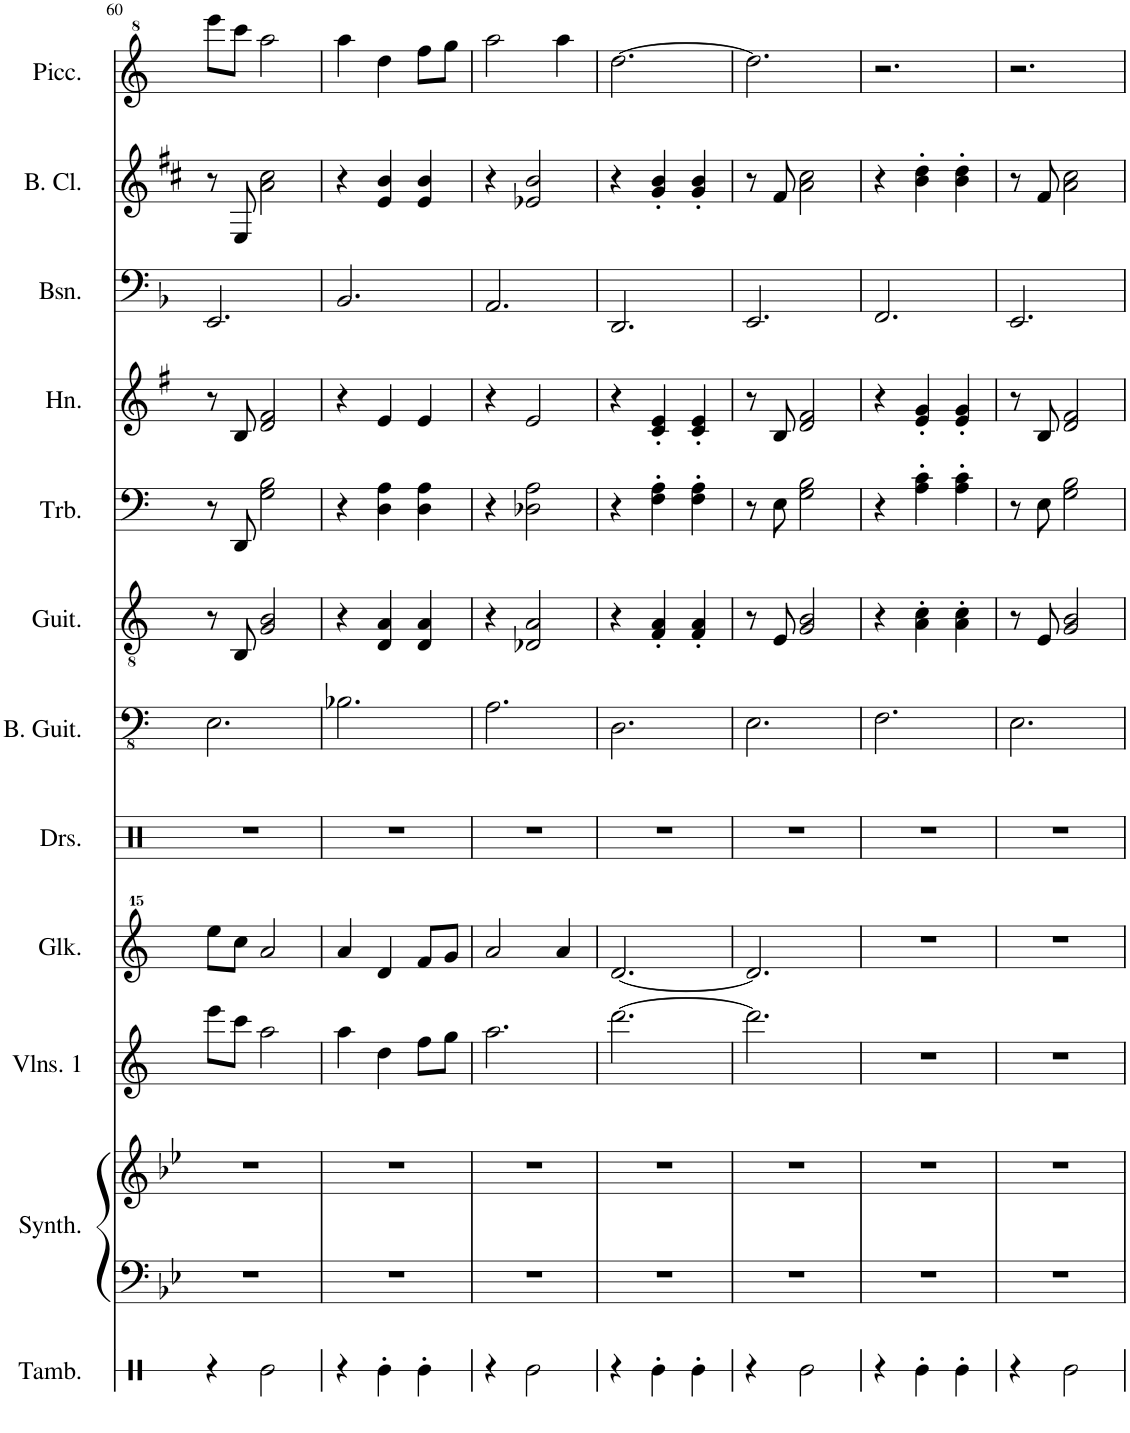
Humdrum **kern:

**kern	**kern	**kern	**kern	**kern	**kern	**kern	**kern	**kern	**kern	**kern	**kern	**kern
*part12	*part11	*part11	*part10	*part9	*part8	*part7	*part6	*part5	*part4	*part3	*part2	*part1
*staff13	*staff12	*staff11	*staff10	*staff9	*staff8	*staff7	*staff6	*staff5	*staff4	*staff3	*staff2	*staff1
*I"Tambourine	*I"Keyboard Synthesizer	*	*I"Violins 1	*I"Glockenspiel	*I"Drumset	*I"Bass Guitar	*I"Guitar	*I"Trombone	*I"Horn	*I"Bassoon	*I"Bass Clarinet	*I"Piccolo
*I'Tamb.	*I'Synth.	*	*I'Vlns. 1	*I'Glk.	*I'Drs.	*I'B. Guit.	*I'Guit.	*I'Trb.	*I'Hn.	*I'Bsn.	*I'B. Cl.	*I'Picc.
!!LO:PB:g=z
*clefX	*clefF4	*clefG2	*clefG2	*clefG^^2	*clefX	*clefFv4	*clefGv2	*clefF4	*clefG2	*clefF4	*clefG2	*clefG^2
*	*	*	*	*	*	*	*	*	*Trd4c7	*	*Trd8c14	*Trd-7c-12
*k[]	*k[b-e-]	*k[b-e-]	*k[]	*k[]	*k[]	*k[]	*k[]	*k[]	*k[f#]	*k[b-]	*k[f#c#]	*k[]
*M3/4	*M3/4	*M3/4	*M3/4	*M3/4	*M3/4	*M3/4	*M3/4	*M3/4	*M3/4	*M3/4	*M3/4	*M3/4
=60	=60	=60	=60	=60	=60	=60	=60	=60	=60	=60	=60	=60
4r	2.r	2.r	8eee\L	8eeee\L	2.r	2.EE\	8r	8r	8r	2.EE/	8r	8eeee\L
.	.	.	8ccc\J	8cccc\J	.	.	8BB/	8DD/	8B/	.	8E/	8cccc\J
2Re\	.	.	2aa\	2aaa/	.	.	2G/ 2B/	2G\ 2B\	2d/ 2f#/	.	2a\ 2cc#\	2aaa\
=61	=61	=61	=61	=61	=61	=61	=61	=61	=61	=61	=61	=61
4r	2.r	2.r	4aa\	4aaa/	2.r	2.BB-X\	4r	4r	4r	2.BB-/	4r	4aaa\
4Re'\	.	.	4dd\	4ddd/	.	.	4D/ 4A/	4D\ 4A\	4e/	.	4e/ 4b/	4ddd\
4Re'\	.	.	8ff\L	8fff/L	.	.	4D/ 4A/	4D\ 4A\	4e/	.	4e/ 4b/	8fff\L
.	.	.	8gg\J	8ggg/J	.	.	.	.	.	.	.	8ggg\J
=62	=62	=62	=62	=62	=62	=62	=62	=62	=62	=62	=62	=62
4r	2.r	2.r	2.aa\	2aaa/	2.r	2.AA\	4r	4r	4r	2.AA/	4r	2aaa\
2Re\	.	.	.	.	.	.	2D-X/ 2A/	2D-X\ 2A\	2e/	.	2e-X/ 2b/	.
.	.	.	.	4aaa/	.	.	.	.	.	.	.	4aaa\
=63	=63	=63	=63	=63	=63	=63	=63	=63	=63	=63	=63	=63
4r	2.r	2.r	[2.ddd\	[2.ddd/	2.r	2.DD\	4r	4r	4r	2.DD/	4r	[2.ddd\
4Re'\	.	.	.	.	.	.	4F/' 4A/'	4F\' 4A\'	4c/' 4e/'	.	4g/' 4b/'	.
4Re'\	.	.	.	.	.	.	4F/' 4A/'	4F\' 4A\'	4c/' 4e/'	.	4g/' 4b/'	.
=64	=64	=64	=64	=64	=64	=64	=64	=64	=64	=64	=64	=64
4r	2.r	2.r	2.ddd\]	2.ddd/]	2.r	2.EE\	8r	8r	8r	2.EE/	8r	2.ddd\]
.	.	.	.	.	.	.	8E/	8E\	8B/	.	8f#/	.
2Re\	.	.	.	.	.	.	2G/ 2B/	2G\ 2B\	2d/ 2f#/	.	2a\ 2cc#\	.
=65	=65	=65	=65	=65	=65	=65	=65	=65	=65	=65	=65	=65
4r	2.r	2.r	2.r	2.r	2.r	2.FF\	4r	4r	4r	2.FF/	4r	2.r
4Re'\	.	.	.	.	.	.	4A\' 4c\'	4A\' 4c\'	4e/' 4g/'	.	4b\' 4dd\'	.
4Re'\	.	.	.	.	.	.	4A\' 4c\'	4A\' 4c\'	4e/' 4g/'	.	4b\' 4dd\'	.
=66	=66	=66	=66	=66	=66	=66	=66	=66	=66	=66	=66	=66
4r	2.r	2.r	2.r	2.r	2.r	2.EE\	8r	8r	8r	2.EE/	8r	2.r
.	.	.	.	.	.	.	8E/	8E\	8B/	.	8f#/	.
2Re\	.	.	.	.	.	.	2G/ 2B/	2G\ 2B\	2d/ 2f#/	.	2a\ 2cc#\	.
=	=	=	=	=	=	=	=	=	=	=	=	=
*-	*-	*-	*-	*-	*-	*-	*-	*-	*-	*-	*-	*-
